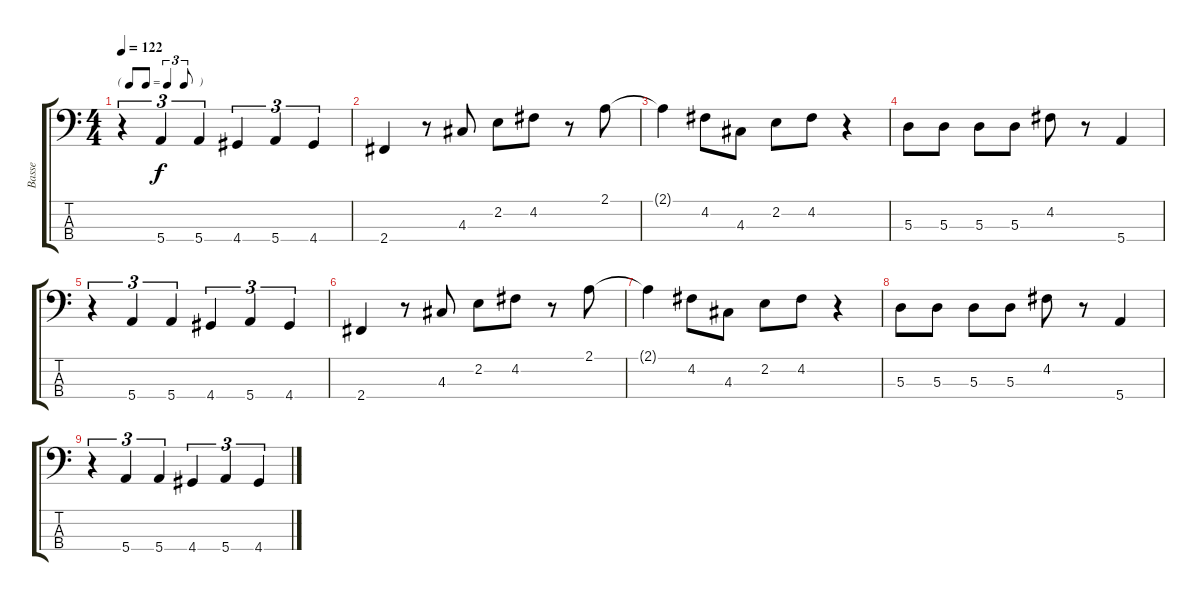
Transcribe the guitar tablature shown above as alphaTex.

\track ("Basse" "Basse") {instrument electricbasspick}
\staff {score tabs}
\tuning (G2 D2 A1 E1) {hide}
\ts (4 4)
\tf triplet8th
\tempo 122
\clef f4
\ks c
r.4{tu (3 2) dy f} 5.4.4{tu (3 2)} 5.4.4{tu (3 2)} 4.4.4{tu (3 2)} 5.4.4{tu (3 2)} 4.4.4{tu (3 2)} |
2.4.4 r.8 4.3.8 2.2.8 4.2.8 r.8 2.1.8 |
2.1{t}.4 4.2.8 4.3.8 2.2.8 4.2.8 r.4 |
5.3.8 5.3.8 5.3.8 5.3.8 4.2.8 r.8 5.4.4 |
r.4{tu (3 2)} 5.4.4{tu (3 2)} 5.4.4{tu (3 2)} 4.4.4{tu (3 2)} 5.4.4{tu (3 2)} 4.4.4{tu (3 2)} |
2.4.4{volume 0} r.8 4.3.8 2.2.8 4.2.8 r.8 2.1.8 |
2.1{t}.4 4.2.8 4.3.8 2.2.8 4.2.8 r.4 |
5.3.8 5.3.8 5.3.8 5.3.8 4.2.8 r.8 5.4.4 |
r.4{tu (3 2)} 5.4.4{tu (3 2)} 5.4.4{tu (3 2)} 4.4.4{tu (3 2)} 5.4.4{tu (3 2)} 4.4.4{tu (3 2)}
